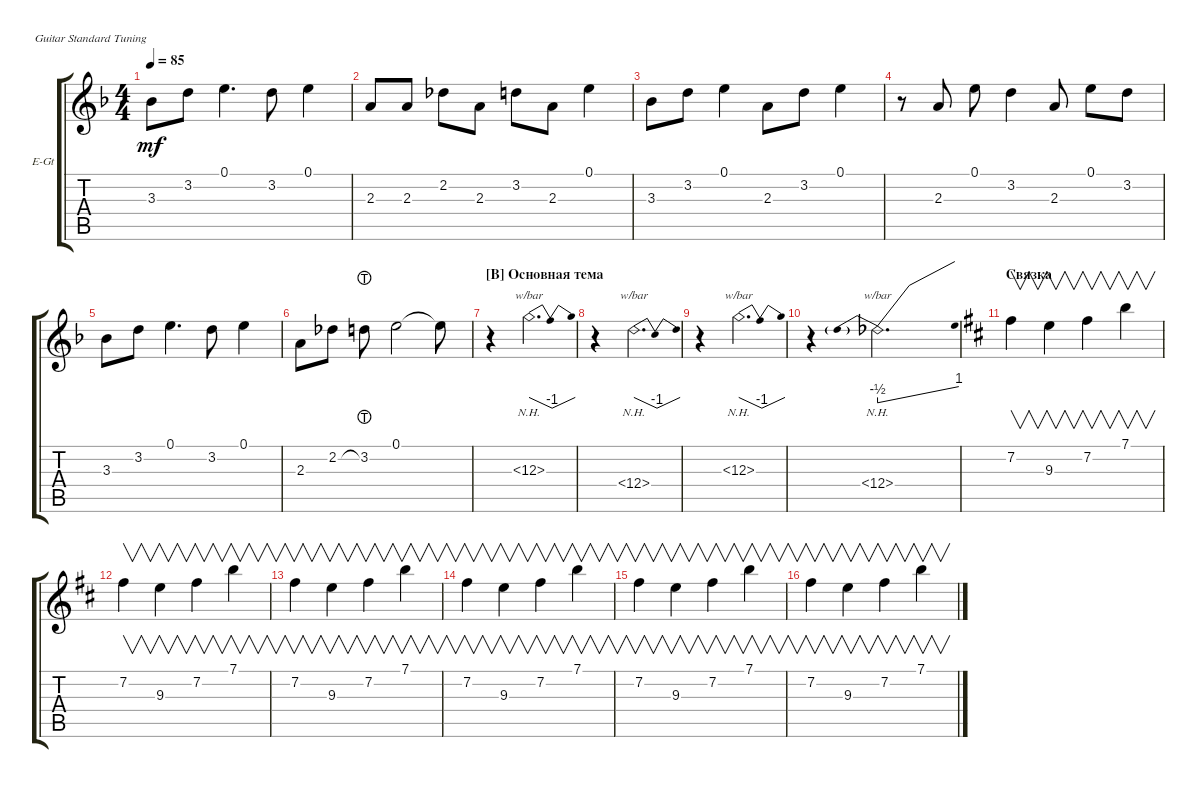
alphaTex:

\defaultSystemsLayout 4
\bracketExtendMode groupsimilarinstruments
\firstSystemTrackNameOrientation horizontal
\otherSystemsTrackNameOrientation horizontal
\track ("Electric Guitar" "E-Gt") {instrument overdrivenguitar}
\staff {score tabs}
\tuning (E4 B3 G3 D3 A2 E2)
\ts (4 4)
\tempo 85
\clef g2
\scale
0.333333
\ks dminor
3.3.8{dy mf} 3.2.8 0.1.4{d} 3.2.8 0.1.4 |
\scale
0.333333 2.3.8 2.3.8 2.2.8 2.3.8 3.2.8 2.3.8 0.1.4 |
\scale
0.333333 3.3.8 3.2.8 0.1.4 2.3.8 3.2.8 0.1.4 |
\scale
0.333333 r.8 2.3.8 0.1.8 3.2.4 2.3.8 0.1.8 3.2.8 |
\scale
0.333333 3.3.8 3.2.8 0.1.4{d} 3.2.8 0.1.4 |
\scale
0.333333 2.3.8 2.2.8 3.2{lht}.8 0.1.2 0.1{t}.8 |
\section ("B" "Основная тема")
\scale
0.333333 r.4 12.3{nh}.2{d tbe (dip default 0.6 0 4.8 -4 15 -4 39 0)} |
\scale
0.333333 r.4 12.4{nh}.2{d tbe (dip default 0 0 5.3999999999999995 -4 15 -4 30 0)} |
\scale
0.251029 r.4 12.3{nh}.2{d tbe (dip default 0.6 0 4.8 -4 21.599999999999998 -4 30.599999999999998 0)} |
\scale
0.251029 r.4 12.4{nh}.2{d tbe (predivedive default 0 -2 30 4)} |
\section ("" "Связка")
\scale
0.497942
\ks bminor
7.2.4{v} 9.3.4{v} 7.2.4{v} 7.1.4{v} |
\scale
0.333333 7.2.4{v} 9.3.4{v} 7.2.4{v} 7.1.4{v} |
\scale
0.333333 7.2.4{v} 9.3.4{v} 7.2.4{v} 7.1.4{v} |
\scale
0.333333 7.2.4{v} 9.3.4{v} 7.2.4{v} 7.1.4{v} |
\scale
0.333333 7.2.4{v} 9.3.4{v} 7.2.4{v} 7.1.4{v} |
\scale
0.333333 7.2.4{v} 9.3.4{v} 7.2.4{v} 7.1.4{v}
